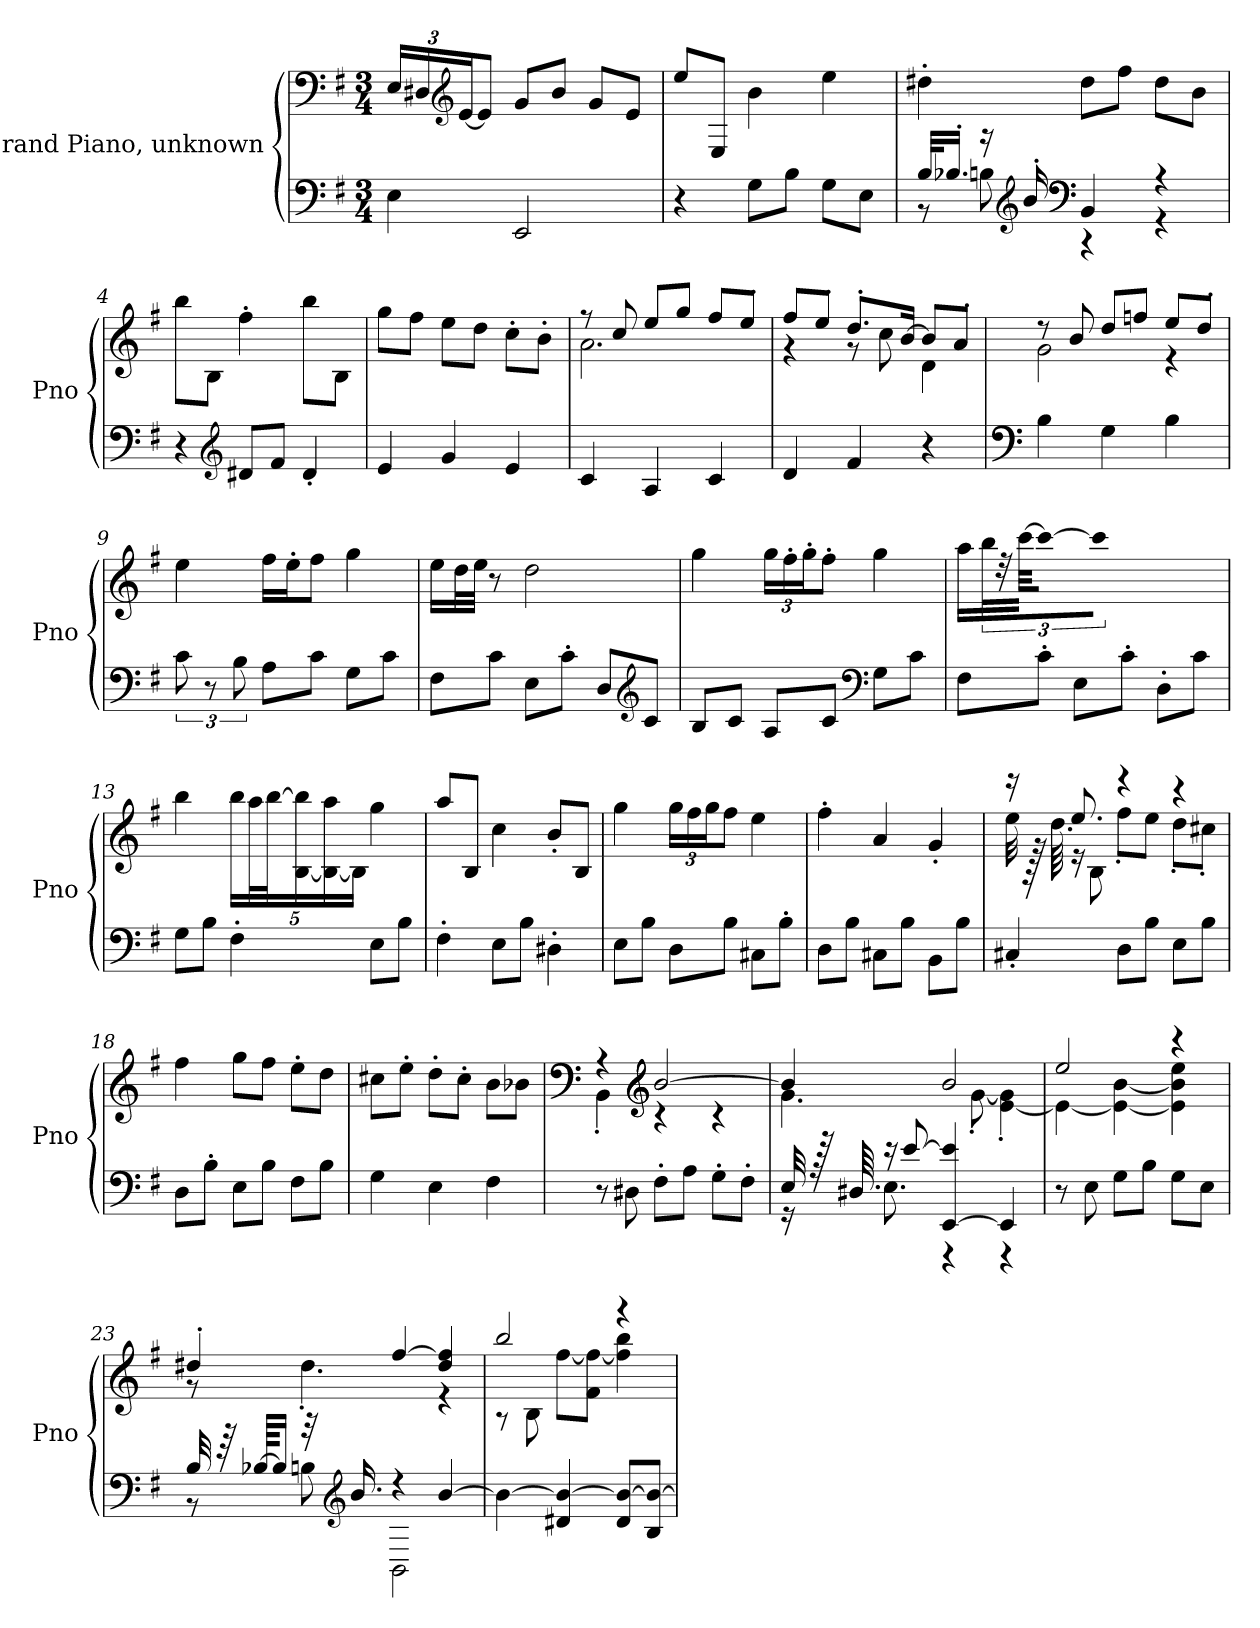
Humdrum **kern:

**kern	**kern
*part1	*part1
*staff2	*staff1
*I"Grand Piano, unknown	*
*I'Pno	*
*clefF4	*clefF4
*k[f#]	*k[f#]
*M3/4	*M3/4
*MM142	*MM142
*	*Xbrackettup
=1	=1
4E\	24E/LL
.	24D#X/
*	*clefG2
.	[24e/J
.	8e/J]
2EE/	8g/L
.	8b/J
.	8g/L
.	8e/J
=2	=2
4r	8ee/L
.	8E/J
8G\L	4b\
8B\J	.
8G\L	4ee\
8E\J	.
=3	=3
*^	*
32B/KLL	8r	4dd#X'\
16.B-X'/JJ	.	.
16r	8Bn\	.
*clefG2	*	*
16b'/	.	.
*clefF4	*	*
4BB/	4r	8dd#\L
.	.	8ff#\J
4r	4r	8dd#\L
.	.	8b\J
*v	*v	*
=4	=4
4r	8bb\L
.	8B\J
*clefG2	*
8d#X/L	4ff#'\
8f#/J	.
4d#'/	8bb\L
.	8B\J
=5	=5
4e/	8gg\L
.	8ff#\J
4g/	8ee\L
.	8dd\J
4e/	8cc'\L
.	8b'\J
!!LO:LB:g=z
=6	=6
*	*^
4c/	8r	2.a\
.	8cc/	.
4A/	8ee/L	.
.	8gg/J	.
4c/	8ff#/L	.
.	8ee'/J	.
=7	=7	=7
4d/	8ff#/L	4r
.	8ee'/J	.
4f#/	8.dd'/L	8r
.	.	8cc\
.	[16b/Jk	.
4r	8b/L]	4d\
.	8a'/J	.
=8	=8	=8
*clefF4	*	*
4B\	8r	2g\
.	8b/	.
4G\	8dd/L	.
.	8ffn/J	.
4B\	8ee/L	4r
.	8dd'/J	.
*	*v	*v
=9	=9
12c\	4ee\
12r	.
12B\	.
8A\L	16ff#\LL
.	16ee'\J
8c\J	8ff#\J
8G\L	4gg\
8c\J	.
=10	=10
8F#\L	16ee\LL
.	32dd\L
.	32ee\JJJ
8c\J	8r
8E\L	2dd\
8c'\J	.
8D/L	.
*clefG2	*
8c/J	.
!!LO:LB:g=z
=11	=11
8B/L	4gg\
8c/J	.
8A/L	24gg\LL
.	24ff#'\
.	24gg'\J
8c/J	8ff#'\J
*clefF4	*
8G\L	4gg\
8c\J	.
=12	=12
8F#\L	16aa\LL
*	*brackettup
.	48bb\JJk
.	48r
.	[48ccc\KKL
8c'\J	8ccc\J_
8E\L	2ccc\]
8c'\J	.
8D'\L	.
8c\J	.
=13	=13
8G\L	4bb\
8B\J	.
*	*Xbrackettup
4F#'\	20bb\LL
.	40aa\L
.	[40bb\J
.	[20B\ 20bb\]
.	20B\_ 20aa\
.	20B\JJ]
8E\L	4gg\
8B\J	.
=14	=14
4F#'\	8aa/L
.	8B/J
8E\L	4cc\
8B\J	.
4D#X'\	8b'/L
.	8B/J
!!LO:LB:g=z
=15	=15
8E\L	4gg\
8B\J	.
8D\L	24gg\LL
.	24ff#\
.	24gg\J
8B\J	8ff#\J
8C#X\L	4ee\
8B'\J	.
=16	=16
8D\L	4ff#'\
8B\J	.
8C#X\L	4a/
8B\J	.
8BB\L	4g'/
8B\J	.
=17	=17
*	*^
4C#X'/	16r	32ee\
.	.	128r
.	.	64.dd\
.	8.ee/	16r
.	.	8B\
8D\L	4r	8ff#'\L
8B\J	.	8ee\J
8E\L	4r	8dd'\L
8B\J	.	8cc#X'\J
*	*v	*v
=18	=18
8D\L	4ff#\
8B'\J	.
8E\L	8gg\L
8B\J	8ff#\J
8F#\L	8ee'\L
8B\J	8dd\J
=19	=19
4G\	8cc#X\L
.	8ee'\J
4E\	8dd'\L
.	8cc#'\J
4F#\	8b\L
.	8b-X\J
!!LO:LB:g=z
=20	=20
*	*clefF4
*	*^
8r	4r	4BB'\
8D#X\	.	.
*	*clefG2	*
8F#'\L	[2b/	4r
8A\J	.	.
8G'\L	.	4r
8F#'\J	.	.
=21	=21	=21
*^	*	*
32E/	16r	4b/]	4.g\
128r	.	.	.
64.D#X/	.	.	.
16r	8.E\	.	.
[8e/	.	.	.
[4EE/ 4e/]	4r	2b/	.
.	.	.	[8g'\
4EE/]	4r	.	[4e\' 4g\]'
*v	*v	*	*
=22	=22	=22
8r	2ee/	4e\_
8E\	.	.
8G\L	.	4e\_ [4b\
8B\J	.	.
8G\L	4r	4e\] 4b\] 4ee\
8E\J	.	.
=23	=23	=23
*^	*	*
32B/	8r	4dd#X'/	8r
64r	.	.	.
[64B-X/KKLL	.	.	.
16B-/JJ]	.	.	.
32r	8Bn\	.	4.dd#'\
*clefG2	*	*	*
16.b/	.	.	.
4r	2BB\	[4ff#/	.
[4b/	.	4dd#/ 4ff#/]	4r
*v	*v	*	*
!!LO:LB:g=z	!!
=24	=24	=24
4b\_	2bb/	8r
.	.	8B\
4d#X/ 4b/_	.	[8ff#\L
.	.	8f#\ 8ff#\_J
8d#/ 8b/_L	4r	4ff#\] 4bb\
8B/ 8b/_J	.	.
*	*v	*v
=	=
*-	*-
